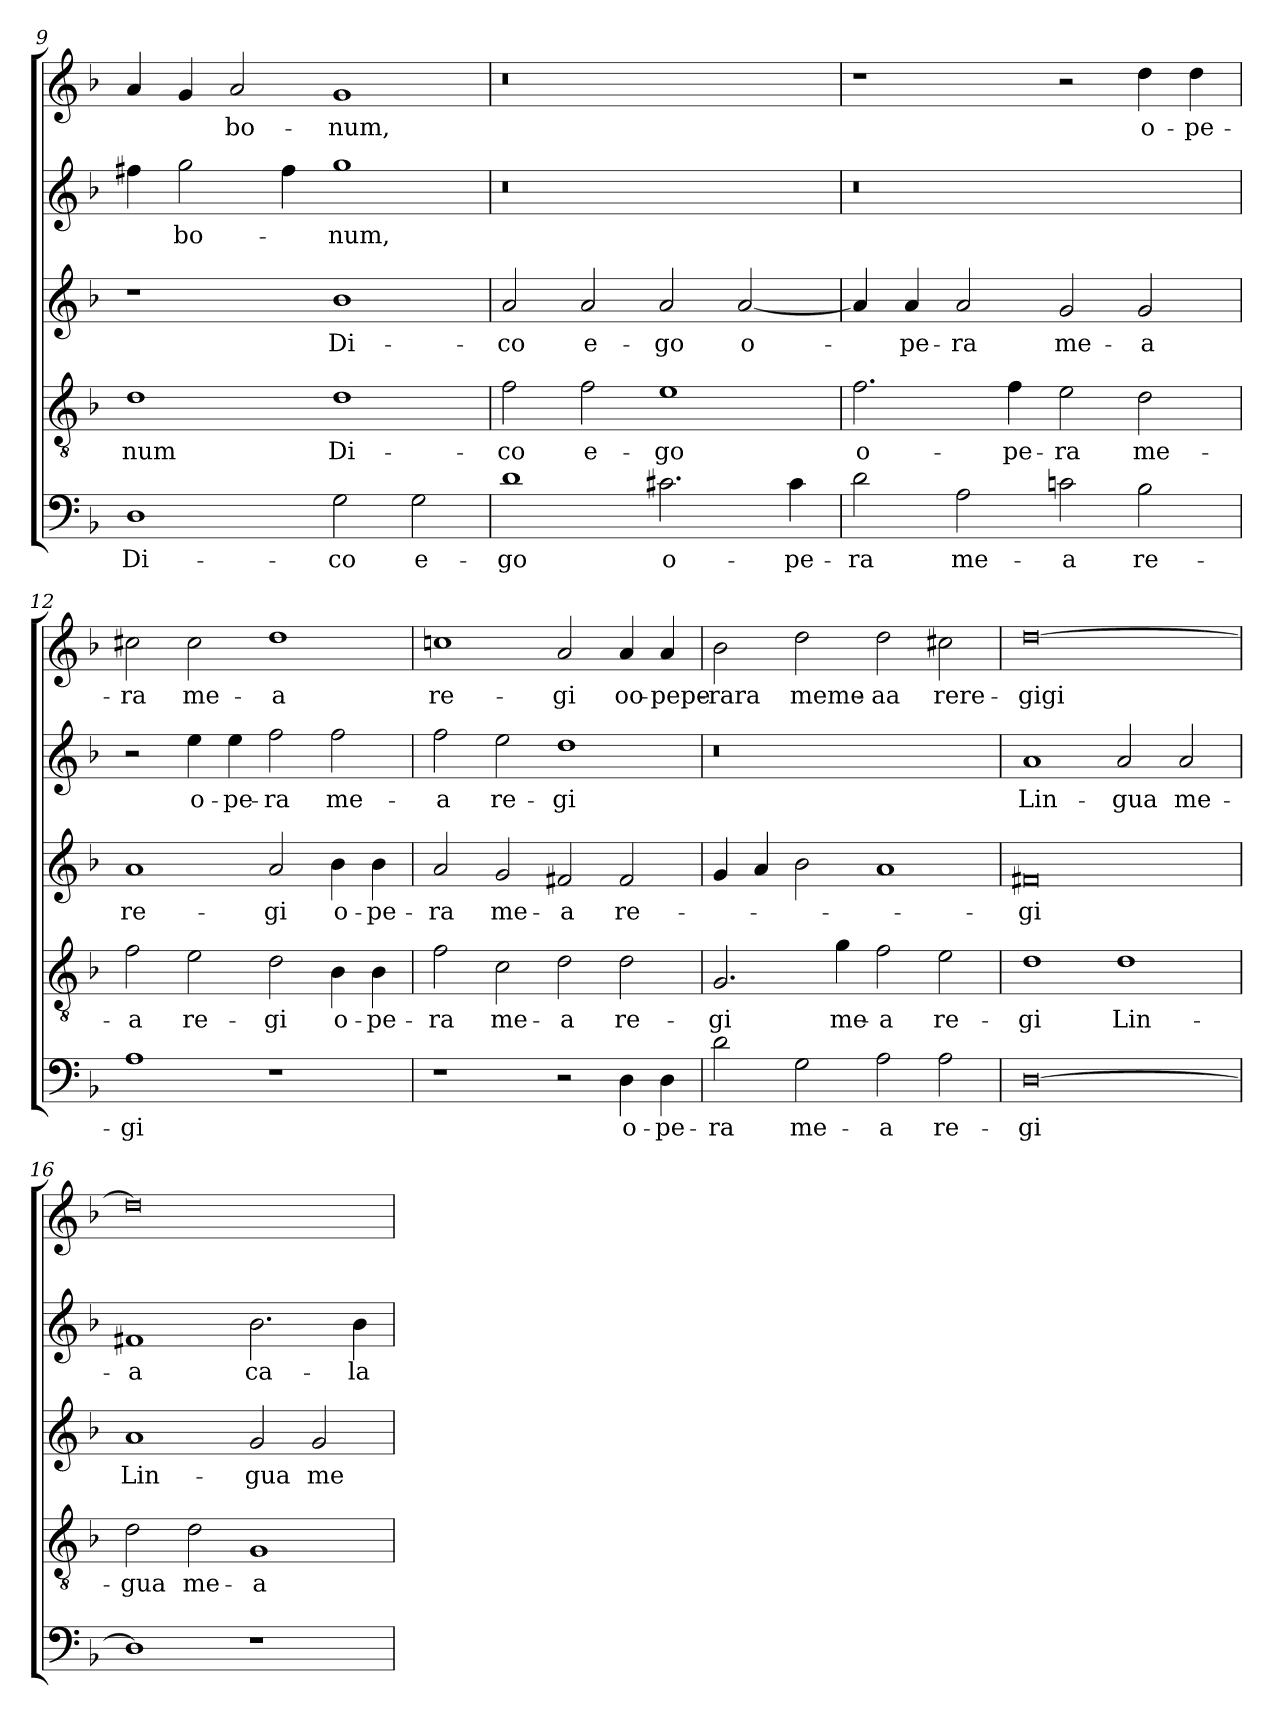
**kern	**text	**kern	**text	**kern	**text	**kern	**text	**kern	**text
*part5	*part5	*part4	*part4	*part3	*part3	*part2	*part2	*part1	*part1
*staff5	*staff5	*staff4	*staff4	*staff3	*staff3	*staff2	*staff2	*staff1	*staff1
*clefF4	*	*clefGv2	*	*clefG2	*	*clefG2	*	*clefG2	*
*k[b-]	*	*k[b-]	*	*k[b-]	*	*k[b-]	*	*k[b-]	*
=9	=9	=9	=9	=9	=9	=9	=9	=9	=9
1D	Di-	1d	-num	1r	.	4ff#X	.	4a	.
.	.	.	.	.	.	2gg	bo-	4g	.
.	.	.	.	.	.	.	.	2a	bo-
.	.	.	.	.	.	4ff#	.	.	.
2G	-co	1d	Di-	1b-	Di-	1gg	-num,	1g	-num,
2G	e-	.	.	.	.	.	.	.	.
!!LO:PB:g=z
=10	=10	=10	=10	=10	=10	=10	=10	=10	=10
1d	-go	2f	-co	2a	-co	0r	.	0r	.
.	.	2f	e-	2a	e-	.	.	.	.
2.c#X	o-	1e	-go	2a	-go	.	.	.	.
.	.	.	.	[2a	o-	.	.	.	.
4c#	-pe-	.	.	.	.	.	.	.	.
=11	=11	=11	=11	=11	=11	=11	=11	=11	=11
2d	-ra	2.f	o-	4a]	.	0r	.	1r	.
.	.	.	.	4a	-pe-	.	.	.	.
2A	me-	.	.	2a	-ra	.	.	.	.
.	.	4f	-pe-	.	.	.	.	.	.
2cn	-a	2e	-ra	2g	me-	.	.	2r	.
2B-	re-	2d	me-	2g	-a	.	.	4dd	o-
.	.	.	.	.	.	.	.	4dd	-pe-
=12	=12	=12	=12	=12	=12	=12	=12	=12	=12
1A	-gi	2f	-a	1a	re-	2r	.	2cc#X	-ra
.	.	2e	re-	.	.	4ee	o-	2cc#	me-
.	.	.	.	.	.	4ee	-pe-	.	.
1r	.	2d	-gi	2a	-gi	2ff	-ra	1dd	-a
.	.	4B-	o-	4b-	o-	2ff	me-	.	.
.	.	4B-	-pe-	4b-	-pe-	.	.	.	.
=13	=13	=13	=13	=13	=13	=13	=13	=13	=13
1r	.	2f	-ra	2a	-ra	2ff	-a	1ccn	re-
.	.	2c	me-	2g	me-	2ee	re-	.	.
2r	.	2d	-a	2f#X	-a	1dd	-gi	2a	-gi
4D	o-	2d	re-	2f#	re-	.	.	4a	oo-
4D	-pe-	.	.	.	.	.	.	4a	-pepe-
!!LO:LB:g=z
=14	=14	=14	=14	=14	=14	=14	=14	=14	=14
2d	-ra	2.G	-gi	4g	.	0r	.	2b-	-rara
.	.	.	.	4a	.	.	.	.	.
2G	me-	.	.	2b-	.	.	.	2dd	meme-
.	.	4g	me-	.	.	.	.	.	.
2A	-a	2f	-a	1a	.	.	.	2dd	-aa
2A	re-	2e	re-	.	.	.	.	2cc#X	rere-
=15	=15	=15	=15	=15	=15	=15	=15	=15	=15
[0D	-gi	1d	-gi	0f#X	-gi	1a	Lin-	[0dd	-gigi
.	.	1d	Lin-	.	.	2a	-gua	.	.
.	.	.	.	.	.	2a	me-	.	.
=16	=16	=16	=16	=16	=16	=16	=16	=16	=16
1D]	.	2d	-gua	1a	Lin-	1f#X	-a	0dd]	.
.	.	2d	me-	.	.	.	.	.	.
1r	.	1G	-a	2g	-gua	2.b-	ca-	.	.
.	.	.	.	2g	me-	.	.	.	.
.	.	.	.	.	.	4b-	-la-	.	.
=	=	=	=	=	=	=	=	=	=
*-	*-	*-	*-	*-	*-	*-	*-	*-	*-
